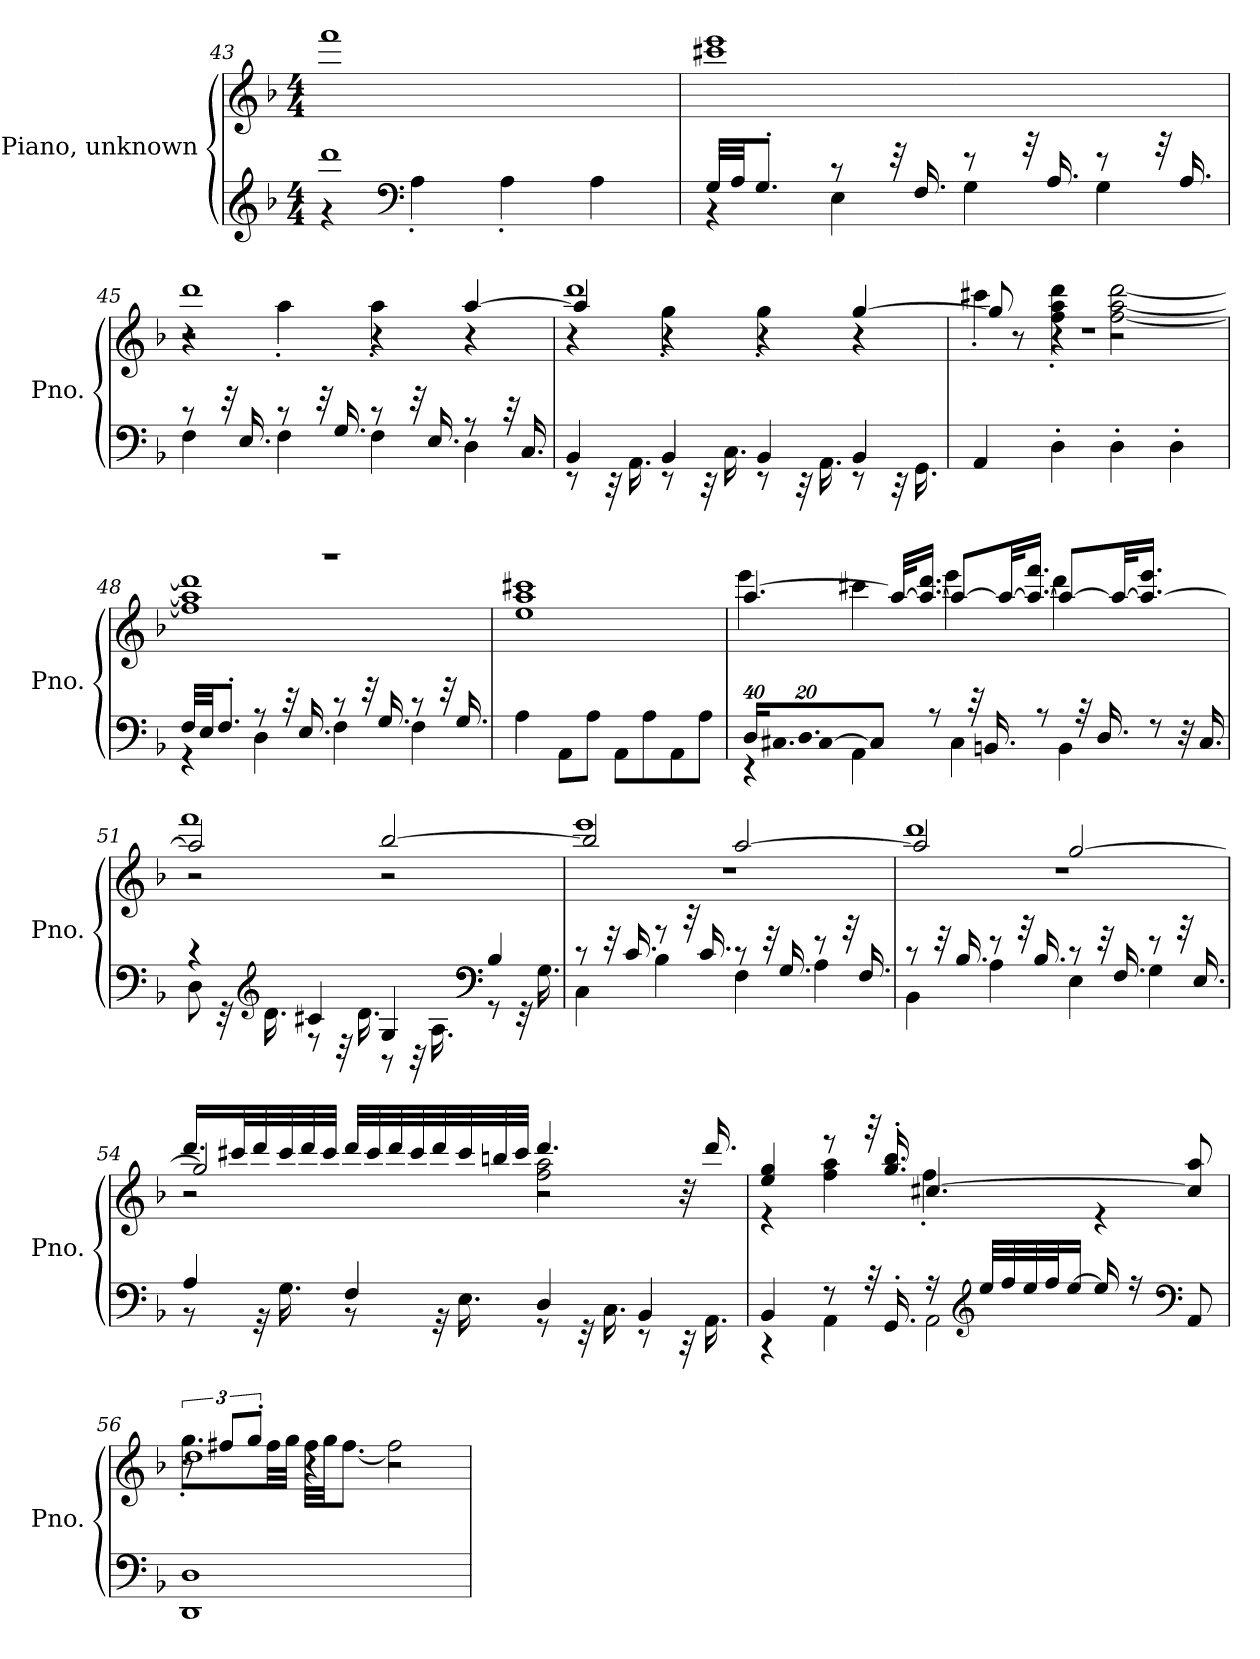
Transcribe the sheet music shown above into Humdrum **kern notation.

**kern	**kern
*part1	*part1
*staff2	*staff1
*I"Piano, unknown	*
*I'Pno.	*
*clefG2	*clefG2
*k[b-]	*k[b-]
*M4/4	*M4/4
=43	=43
*^	*
1ddd	4r	1fff
*clefF4	*	*
.	4A'\	.
.	4A'\	.
.	4A\	.
=44	=44	=44
32G/LLL	4r	1ccc#X 1eee
32A/JJ	.	.
8.G'/J	.	.
8r	4E\	.
32r	.	.
16.F/	.	.
8r	4G\	.
32r	.	.
16.A/	.	.
8r	4G\	.
32r	.	.
16.A/	.	.
!!LO:LB:g=z
=45	=45	=45
*	*	*^
*	*	*	*^
8r	4F\	1ddd	4r	2r
32r	.	.	.	.
16.E/	.	.	.	.
8r	4F\	.	4aa'\	.
32r	.	.	.	.
16.G/	.	.	.	.
8r	4F\	.	4aa'\	4r
32r	.	.	.	.
16.E/	.	.	.	.
8r	4D\	.	4r	[4aa/
32r	.	.	.	.
16.C/	.	.	.	.
=46	=46	=46	=46	=46
4BB-/	8r	1ddd	4r	4aa/]
.	32r	.	.	.
.	16.AA\	.	.	.
4BB-/	8r	.	4gg'\	4r
.	32r	.	.	.
.	16.C\	.	.	.
4BB-/	8r	.	4gg'\	4r
.	32r	.	.	.
.	16.AA\	.	.	.
4BB-/	8r	.	4r	[4gg/
.	32r	.	.	.
.	16.GG\	.	.	.
*v	*v	*	*	*
=47	=47	=47	=47
4AA/	1r	4ccc#X'\	8gg/]
.	.	.	8r
4D'\	.	4ff\' 4aa\' 4ddd\'	4r
4D'\	.	[2ff\ [2aa\ [2ddd\	2r
4D'\	.	.	.
*	*	*v	*v
!!LO:LB:g=z
=48	=48	=48
*^	*	*
32F/LLL	4r	1r	1ff] 1aa] 1ddd]
32E/JJ	.	.	.
8.F'/J	.	.	.
8r	4D\	.	.
32r	.	.	.
16.E/	.	.	.
8r	4F\	.	.
32r	.	.	.
16.G/	.	.	.
8r	4F\	.	.
32r	.	.	.
16.G/	.	.	.
*v	*v	*	*
*	*v	*v
=49	=49
4A\	1ee 1aa 1ccc#X
8AA\L	.
8A\J	.
8AA\L	.
8A\	.
8AA\	.
8A\J	.
=50	=50
*Xbrackettup	*
!LO:N:vis=32	!
*^	*^
640%23D/LLL	4r	[4.aa/	4eee\
!LO:N:vis=64.	!	!	!
640%17C#X/L	.	.	.
!LO:N:vis=64.	!	!	!
640%17D/J	.	.	.
!LO:N:vis=32	!	!	!
[640%23C#/JJ	.	.	.
8C#/J]	.	.	.
8r	4AA\	.	4ccc#X\
32r	.	32aa/KLL_	.
16.BBn/	.	16.aa/_ 16.ddd/JJ	.
8r	4C#\	8aa/L_	4eee\
32r	.	32aa/KL_	.
16.D/	.	16.aa/_ 16.fff/JJ	.
8r	4BB\	8aa/L_	4ddd\
32r	.	32aa/KL_	.
16.C#/	.	16.aa/_ 16.eee/JJ	.
!!LO:PB:g=z
=51	=51	=51	=51
*	*	*	*^
4r	8D\	2aa/]	1fff	2r
.	32r	.	.	.
*clefG2	*	*	*	*
.	16.d\	.	.	.
4c#X/	8r	.	.	.
.	32r	.	.	.
.	16.d\	.	.	.
4G/	8r	2r	.	[2bb-/
.	32r	.	.	.
.	16.A\	.	.	.
*clefF4	*	*	*	*
4B-/	8r	.	.	.
.	32r	.	.	.
.	16.G\	.	.	.
=52	=52	=52	=52	=52
8r	4C\	1r	1eee	2bb-/]
32r	.	.	.	.
16.c/	.	.	.	.
8r	4B-\	.	.	.
32r	.	.	.	.
16.c/	.	.	.	.
8r	4F\	.	.	[2aa/
32r	.	.	.	.
16.G/	.	.	.	.
8r	4A\	.	.	.
32r	.	.	.	.
16.F/	.	.	.	.
!!LO:LB:g=z	!!	!!
=53	=53	=53	=53	=53
8r	4BB-\	1r	1ddd	2aa/]
32r	.	.	.	.
16.B-/	.	.	.	.
8r	4A\	.	.	.
32r	.	.	.	.
16.B-/	.	.	.	.
8r	4E\	.	.	[2gg/
32r	.	.	.	.
16.F/	.	.	.	.
8r	4G\	.	.	.
32r	.	.	.	.
16.E/	.	.	.	.
=54	=54	=54	=54	=54
4A/	8r	16.ddd/LL	2r	2gg/]
.	.	32ccc#X/L	.	.
.	32r	32ddd/	.	.
.	16.G\	32ccc#/	.	.
.	.	32ddd/	.	.
.	.	32ccc#/JJJ	.	.
4F/	8r	32ddd/LLL	.	.
.	.	32ccc#/	.	.
.	.	32ddd/	.	.
.	.	32ccc#/	.	.
.	32r	32ddd/	.	.
.	16.E\	32ccc#/	.	.
.	.	32bbn/	.	.
.	.	32ccc#/JJJ	.	.
4D/	8r	4.ddd/	2ff\ 2aa\	2r
.	32r	.	.	.
.	16.C\	.	.	.
4BB-/	8r	.	.	.
.	32r	32r	.	.
.	16.AA\	16.ddd/	.	.
*	*	*	*v	*v
!!LO:LB:g=z
=55	=55	=55	=55
4BB-/	4r	4ee/ 4gg/	4r
8r	4AA\	8r	4ff\ 4aa\
32r	.	32r	.
16.GG'/	.	16.gg/' 16.bb-/'	.
16r	2AA\	[4.cc#X/	4ff'\
*clefG2	*	*	*
32ee/LLL	.	.	.
32ff/	.	.	.
32ee/	.	.	.
32ff/J	.	.	.
[16ee/JJ	.	.	.
16ee/]	.	.	4r
16r	.	.	.
*clefF4	*	*	*
8AA/	.	8cc#/] 8aa/	.
*v	*v	*	*
=56	=56	=56
*	*	*^
1DD 1D	12r	8.gg'\L	1dd
.	12ff#X/L	.	.
.	12gg'/J	.	.
.	.	32ff#\LL	.
.	.	32gg\JJJ	.
.	4r	32ff#\LLL	.
.	.	32gg\JJ	.
.	.	[8.ff#\J	.
.	2r	2ff#\]	.
*	*v	*v	*v
=	=
*-	*-
